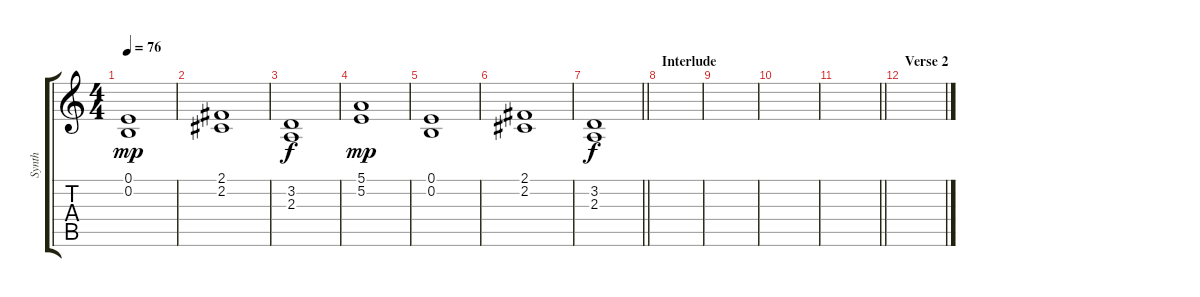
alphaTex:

\track ("Synth" "Synth") {instrument pad2warm}
\staff {score tabs}
\tuning (E4 B3 G3 D3 A2 E2) {hide}
\ts (4 4)
\tempo 76
\clef g2
\ks c
(0.1 0.2).1{dy mp} |
(2.1 2.2).1 |
(3.2 2.3).1{dy f} |
(5.1 5.2).1{dy mp} |
(0.1 0.2).1 |
(2.1 2.2).1 |
\barLineRight lightlight
(3.2 2.3).1{dy f} |
\section ("" "Interlude")
|
|
|
\barLineRight lightlight
|
\section ("" "Verse 2")
